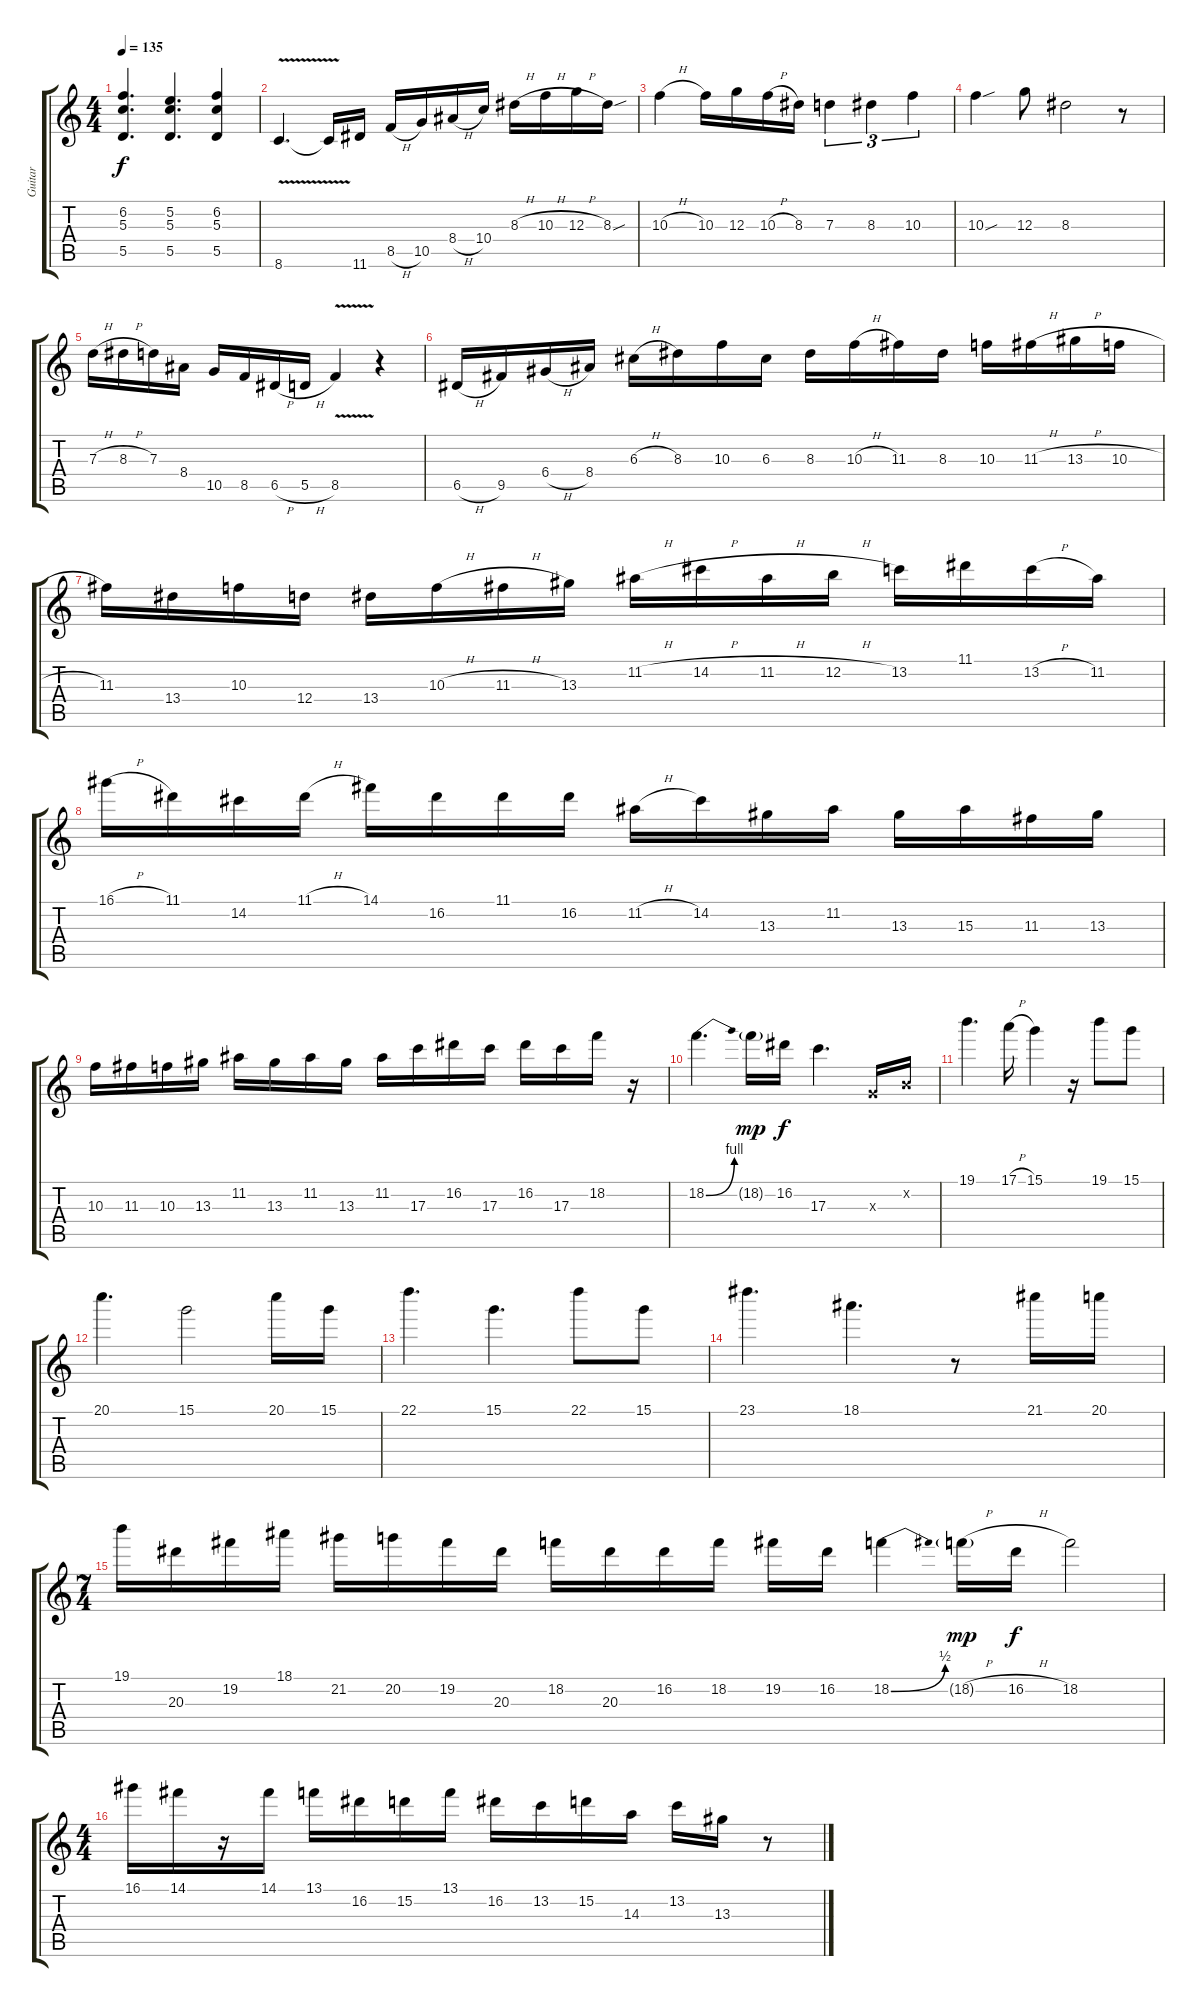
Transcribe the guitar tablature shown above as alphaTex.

\track ("Guitar" "Guitar") {instrument distortionguitar}
\staff {score tabs}
\tuning (E4 B3 G3 D3 A2 E2) {hide}
\ts (4 4)
\tempo 135
\clef g2
\ks c
(6.2 5.3 5.5).4{d dy f} (5.2 5.3 5.5).4{d} (6.2 5.3 5.5).4 |
8.6{v}.4{d} 8.6{t}.16 11.6.16 8.5{h}.16 10.5.16 8.4{h}.16 10.4.16 8.3{h}.16 10.3{h}.16 12.3{h}.16 8.3{sou}.16 |
10.3{h}.4 10.3.16 12.3.16 10.3{h}.16 8.3.16 7.3.4{tu (3 2)} 8.3.4{tu (3 2)} 10.3.4{tu (3 2)} |
10.3{sou}.4 12.3.8 8.3.2 r.8 |
7.3{h}.16 8.3{h}.16 7.3.16 8.4.16 10.5.16 8.5.16 6.5{h}.16 5.5{h}.16 8.5{v}.4 r.4 |
6.5{h}.16 9.5.16 6.4{h}.16 8.4.16 6.3{h}.16 8.3.16 10.3.16 6.3.16 8.3.16 10.3{h}.16 11.3.16 8.3.16 10.3.16 11.3{h}.16 13.3{h}.16 10.3{h}.16 |
11.3.16 13.4.16 10.3.16 12.4.16 13.4.16 10.3{h}.16 11.3{h}.16 13.3.16 11.2{h}.16 14.2{h}.16 11.2{h}.16 12.2{h}.16 13.2.16 11.1.16 13.2{h}.16 11.2.16 |
16.1{h}.16 11.1.16 14.2.16 11.1{h}.16 14.1.16 16.2.16 11.1.16 16.2.16 11.2{h}.16 14.2.16 13.3.16 11.2.16 13.3.16 15.3.16 11.3.16 13.3.16 |
10.3.16 11.3.16 10.3.16 13.3.16 11.2.16 13.3.16 11.2.16 13.3.16 11.2.16 17.3.16 16.2.16 17.3.16 16.2.16 17.3.16 18.2.16 r.16 |
18.2{be (bend 0 0 60 4)}.4{d} 18.2{g}.16{dy mp} 16.2.16{dy f} 17.3.4{d} 0.3{x}.16 0.2{x}.16 |
19.1.4{d} 17.1{h}.16 15.1.4 r.16 19.1.8 15.1.8 |
20.1.4{d} 15.1.2 20.1.16 15.1.16 |
22.1.4{d} 15.1.4{d} 22.1.8 15.1.8 |
23.1.4{d} 18.1.4{d} r.8 21.1.16 20.1.16 |
\ts (7 4)
19.1.16 20.3.16 19.2.16 18.1.16 21.2.16 20.2.16 19.2.16 20.3.16 18.2.16 20.3.16 16.2.16 18.2.16 19.2.16 16.2.16 18.2{be (bend 0 0 60 2)}.4 18.2{h g}.16{dy mp} 16.2{h}.16{dy f} 18.2.2 |
\ts (4 4)
16.1.16 14.1.16 r.16 14.1.16 13.1.16 16.2.16 15.2.16 13.1.16 16.2.16 13.2.16 15.2.16 14.3.16 13.2.16 13.3.16 r.8
